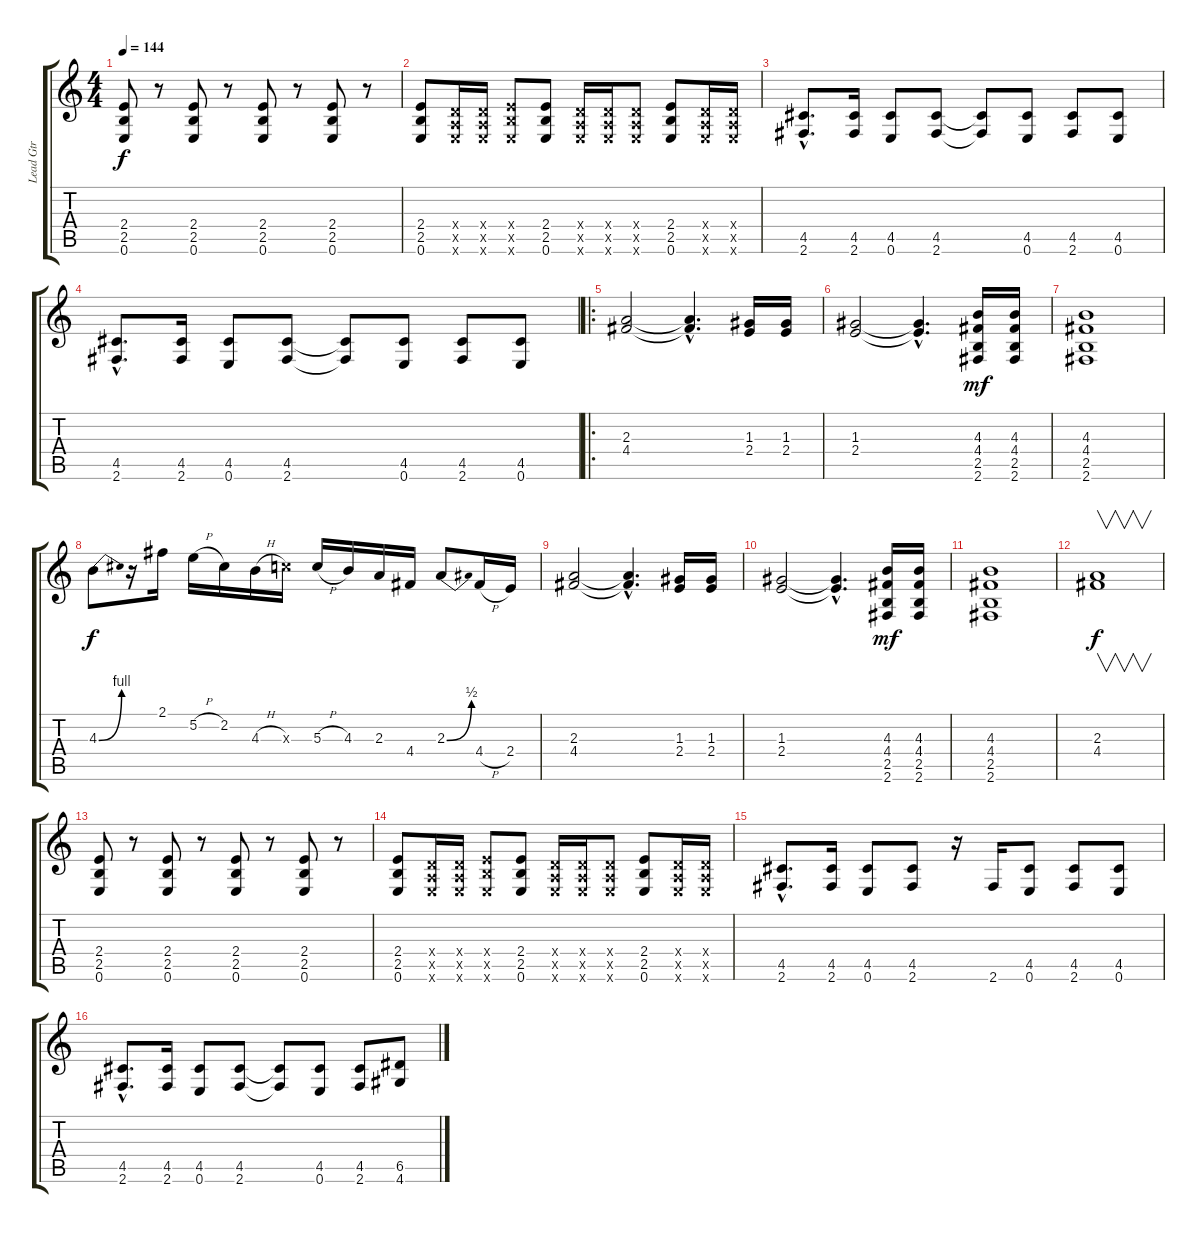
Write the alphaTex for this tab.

\track ("Lead Gtr" "Lead Gtr") {instrument overdrivenguitar}
\staff {score tabs}
\tuning (E4 B3 G3 D3 A2 E2) {hide}
\ts (4 4)
\tempo 144
\clef g2
\ks c
(2.4 2.5 0.6).8{dy f} r.8 (2.4 2.5 0.6).8 r.8 (2.4 2.5 0.6).8 r.8 (2.4 2.5 0.6).8 r.8 |
(2.4 2.5 0.6).8 (0.4{x} 0.5{x} 0.6{x}).16 (0.4{x} 0.5{x} 0.6{x}).16 (2.4{x} 2.5{x} 0.6{x}).8 (2.4 2.5 0.6).8 (0.4{x} 0.5{x} 0.6{x}).16 (0.4{x} 0.5{x} 0.6{x}).16 (0.4{x} 0.5{x} 0.6{x}).8 (2.4 2.5 0.6).8 (0.4{x} 0.5{x} 0.6{x}).16 (0.4{x} 0.5{x} 0.6{x}).16 |
(4.5{hac} 2.6{hac}).8{d} (4.5 2.6).16 (4.5 0.6).8 (4.5 2.6).8 (4.5{t} 2.6{t}).8 (4.5 0.6).8 (4.5 2.6).8 (4.5 0.6).8 |
(4.5{hac} 2.6{hac}).8{d} (4.5 2.6).16 (4.5 0.6).8 (4.5 2.6).8 (4.5{t} 2.6{t}).8 (4.5 0.6).8 (4.5 2.6).8 (4.5 0.6).8 |
\ro
(2.3 4.4).2 (2.3{hac t} 4.4{hac t}).4{d} (1.3 2.4).16 (1.3 2.4).16 |
(1.3 2.4).2 (1.3{hac t} 2.4{hac t}).4{d} (4.3 4.4 2.5 2.6).16{dy mf} (4.3 4.4 2.5 2.6).16 |
(4.3 4.4 2.5 2.6).1 |
4.3{be (bend 0 0 60 4)}.8{dy f} r.16 2.1.16 5.2{h}.16 2.2.16 4.3{h}.16 5.3{x}.16 5.3{h}.16 4.3.16 2.3.16 4.4.16 2.3{be (bend 0 0 60 2)}.8 4.4{h}.16 2.4.16 |
(2.3 4.4).2 (2.3{hac t} 4.4{hac t}).4{d} (1.3 2.4).16 (1.3 2.4).16 |
(1.3 2.4).2 (1.3{hac t} 2.4{hac t}).4{d} (4.3 4.4 2.5 2.6).16{dy mf} (4.3 4.4 2.5 2.6).16 |
(4.3 4.4 2.5 2.6).1 |
(2.3 4.4).1{v dy f} |
(2.4 2.5 0.6).8 r.8 (2.4 2.5 0.6).8 r.8 (2.4 2.5 0.6).8 r.8 (2.4 2.5 0.6).8 r.8 |
(2.4 2.5 0.6).8 (0.4{x} 0.5{x} 0.6{x}).16 (0.4{x} 0.5{x} 0.6{x}).16 (2.4{x} 2.5{x} 0.6{x}).8 (2.4 2.5 0.6).8 (0.4{x} 0.5{x} 0.6{x}).16 (0.4{x} 0.5{x} 0.6{x}).16 (0.4{x} 0.5{x} 0.6{x}).8 (2.4 2.5 0.6).8 (0.4{x} 0.5{x} 0.6{x}).16 (0.4{x} 0.5{x} 0.6{x}).16 |
(4.5{hac} 2.6{hac}).8{d} (4.5 2.6).16 (4.5 0.6).8 (4.5 2.6).8 r.16 2.6.16 (4.5 0.6).8 (4.5 2.6).8 (4.5 0.6).8 |
(4.5{hac} 2.6{hac}).8{d} (4.5 2.6).16 (4.5 0.6).8 (4.5 2.6).8 (4.5{t} 2.6{t}).8 (4.5 0.6).8 (4.5 2.6).8 (6.5 4.6).8
